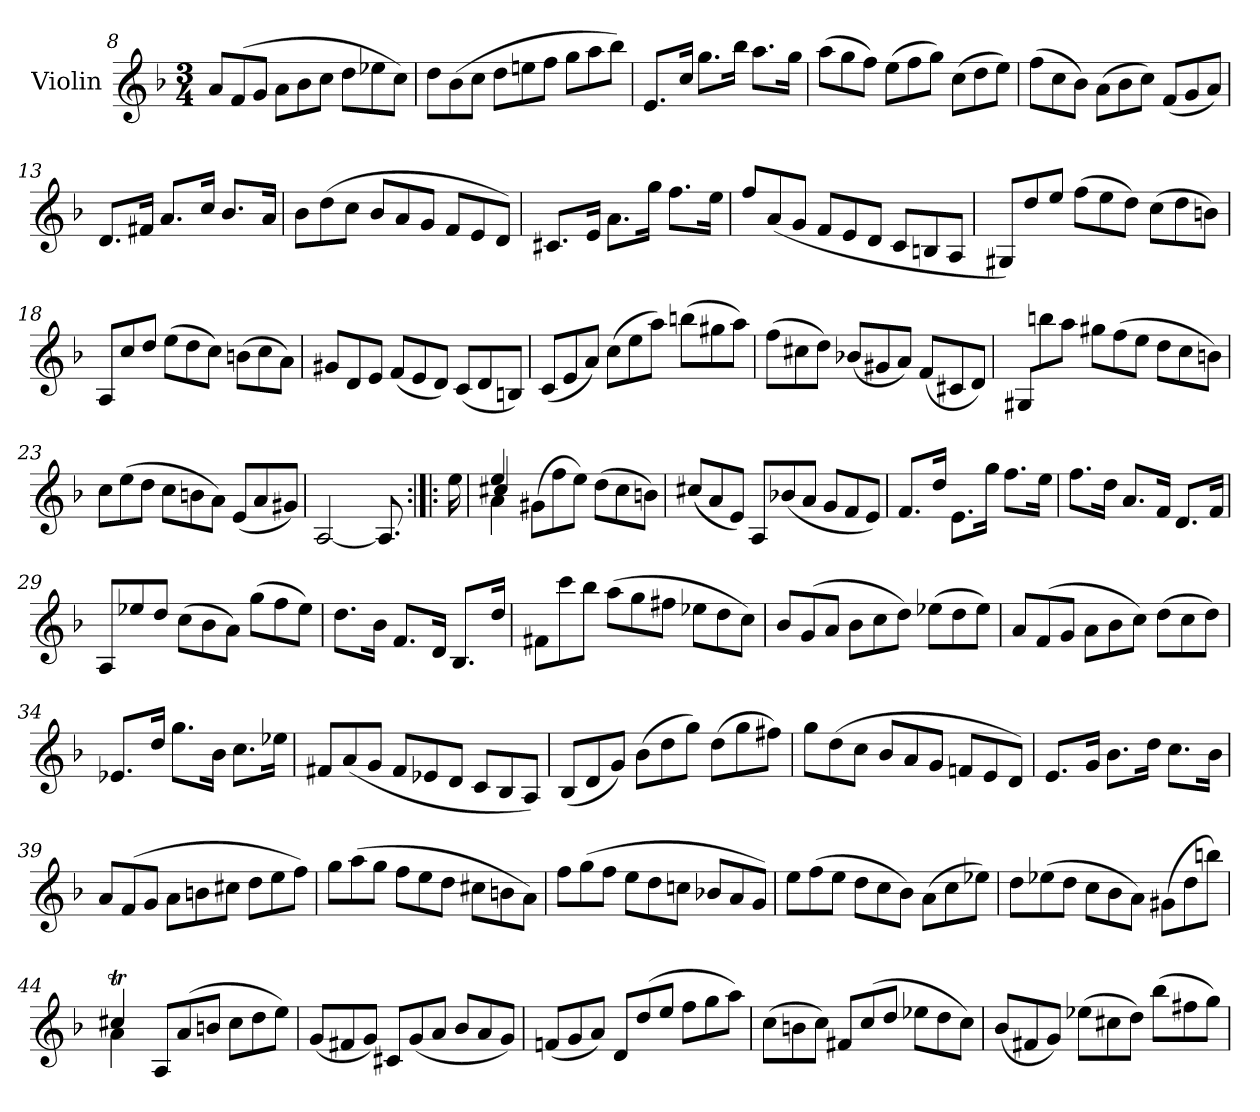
**kern
*part1
*staff1
*I"Violin
*I'Vln.
*clefG2
*k[b-]
*M3/4
*Xtuplet
=8
12a/L
(>12f/
12g/J
12a\L
12b-\
12cc\J
12dd\L
12ee-X\
12cc\J)
=9
12dd\L
(>12b-\
12cc\J
12dd\L
12een\
12ff\J
12gg\L
12aa\
12bb-\J)
=10
8.e/L
16cc/Jk
8.gg\L
16bb-\Jk
8.aa\L
16gg\Jk
!!LO:LB:g=z
=11
(>12aa\L
12gg\
12ff\J)
(>12ee\L
12ff\
12gg\J)
(>12cc\L
12dd\
12ee\J)
=12
(>12ff\L
12cc\
12b-\J)
(>12a\L
12b-\
12cc\J)
(<12f/L
12g/
12a/J)
=13
8.d/L
16f#X/Jk
8.a/L
16cc/Jk
8.b-/L
16a/Jk
=14
12b-\L
(>12dd\
12cc\J
12b-/L
12a/
12g/J
12f/L
12e/
12d/J)
=15
8.c#X/L
16e/Jk
8.a\L
16gg\Jk
8.ff\L
16ee\Jk
!!LO:LB:g=z
=16
12ff/L
(<12a/
12g/J
12f/L
12e/
12d/J
12c/L
12Bn/
12A/J
=17
12G#X/L)
12dd/
12ee/J
(>12ff\L
12ee\
12dd\J)
(>12cc\L
12dd\
12bn\J)
=18
12A/L
12cc/
12dd/J
(>12ee\L
12dd\
12cc\J)
(>12bn\L
12cc\
12a\J)
=19
12g#X/L
12d/
12e/J
(<12f/L
12e/
12d/J)
(<12c/L
12d/
12Bn/J)
!!LO:LB:g=z
=20
(<12c/L
12e/
12a/J)
(>12cc\L
12ee\
12aa\J)
(>12bbn\L
12gg#X\
12aa\J)
=21
(>12ff\L
12cc#X\
12dd\J)
(<12b-X/L
12g#X/
12a/J)
(<12f/L
12c#X/
12d/J)
=22
12G#X/L
12bbn\
12aa\J
12gg#X\L
(>12ff\
12ee\J
12dd\L
12cc\
12bn\J)
=23
12cc\L
(>12ee\
12dd\J
12cc\L
12bn\
12a\J)
(<12e/L
12a/
12g#X/J)
=24
[2A/
8.A/]
!!LO:LB:g=z
=24X1:|!|:
16ee\
=25
*^
*	*^
4ee/	4a\	4cc#X/
(>12g#X\L	4ryy	4ryy
12ff\	.	.
12ee\J)	.	.
(>12dd\L	4ryy	4ryy
12cc#\	.	.
12bn\J)	.	.
*v	*v	*v
=26
(<12cc#X/L
12a/
12e/J)
12A/L
(<12b-X/
12a/J
12g/L
12f/
12e/J)
=27
8.f/L
16dd/Jk
8.e\L
16gg\Jk
8.ff\L
16ee\Jk
=28
8.ff\L
16dd\Jk
8.a/L
16f/Jk
8.d/L
16f/Jk
=29
12A/L
12ee-X/
12dd/J
(>12cc\L
12b-\
12a\J)
(>12gg\L
12ff\
12ee-\J)
!!LO:LB:g=z
=30
8.dd\L
16b-\Jk
8.f/L
16d/Jk
8.B-/L
16dd/Jk
=31
12f#X\L
12ccc\
12bb-\J
(>12aa\L
12gg\
12ff#X\J
12ee-X\L
12dd\
12cc\J)
=32
12b-/L
(>12g/
12a/J
12b-\L
12cc\
12dd\J)
(>12ee-X\L
12dd\
12ee-\J)
=33
12a/L
(>12f/
12g/J
12a\L
12b-\
12cc\J)
(>12dd\L
12cc\
12dd\J)
=34
8.e-X/L
16dd/Jk
8.gg\L
16b-\Jk
8.cc\L
16ee-X\Jk
!!LO:LB:g=z
=35
12f#X/L
(<12a/
12g/J
12f#/L
12e-X/
12d/J
12c/L
12B-/
12A/J)
=36
(<12B-/L
12d/
12g/J)
(>12b-\L
12dd\
12gg\J)
(>12dd\L
12gg\
12ff#X\J)
=37
12gg\L
(>12dd\
12cc\J
12b-/L
12a/
12g/J
12fn/L
12e/
12d/J)
=38
8.e/L
16g/Jk
8.b-\L
16dd\Jk
8.cc\L
16b-\Jk
=39
12a/L
(>12f/
12g/J
12a\L
12bn\
12cc#X\J
12dd\L
12ee\
12ff\J)
!!LO:LB:g=z
=40
12gg\L
(>12aa\
12gg\J
12ff\L
12ee\
12dd\J
12cc#X\L
12bn\
12a\J)
=41
12ff\L
(>12gg\
12ff\J
12ee\L
12dd\
12ccn\J
12b-X/L
12a/
12g/J)
=42
12ee\L
(>12ff\
12ee\J
12dd\L
12cc\
12b-\J)
(>12a\L
12cc\
12ee-X\J)
=43
12dd\L
(>12ee-X\
12dd\J
12cc\L
12b-\
12a\J)
(>12g#X\L
12dd\
12bbn\J)
=44
*^
4cc#Xt/	4a\
12A/L	4ryy
(>12a/	.
12bn/J	.
12cc#\L	4ryy
12dd\	.
12ee\J)	.
*v	*v
!!LO:LB:g=z
=45
(<12g/L
12f#X/
12g/J)
12c#X/L
(<12g/
12a/J
12b-/L
12a/
12g/J)
=46
(<12fn/L
12g/
12a/J)
12d/L
(>12dd/
12ee/J
12ff\L
12gg\
12aa\J)
=47
(>12cc\L
12bn\
12cc\J)
12f#X/L
(>12cc/
12dd/J
12ee-X\L
12dd\
12cc\J)
=48
(<12b-/L
12f#X/
12g/J)
(>12ee-X\L
12cc#X\
12dd\J)
(>12bb-\L
12ff#X\
12gg\J)
=
*-
